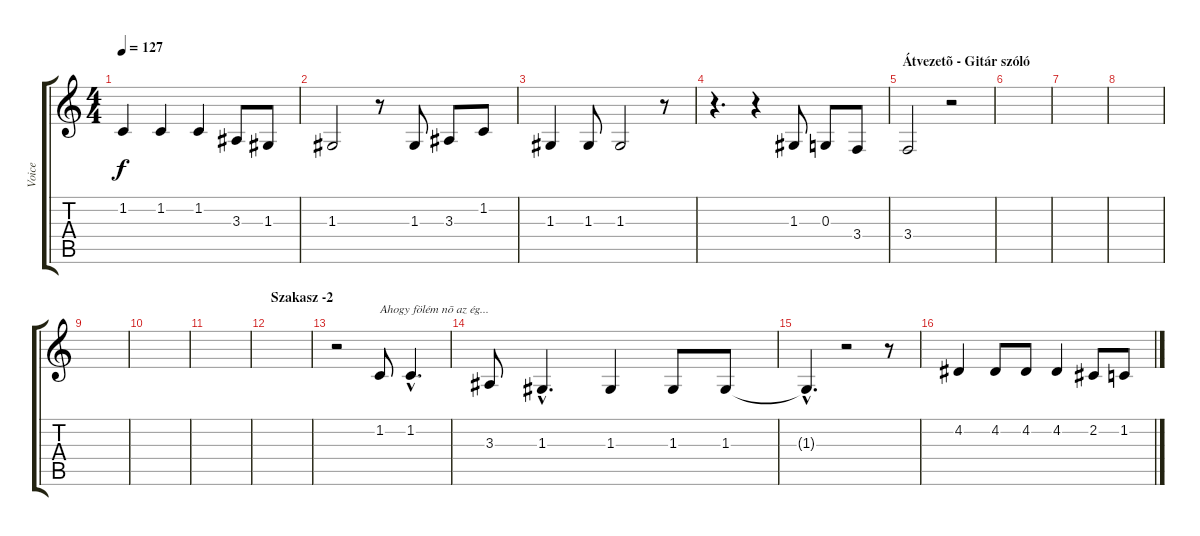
\track ("Voice" "Voice") {instrument tenorsax}
\staff {score tabs}
\tuning (E4 B3 G3 D3 A2 E2) {hide}
\ts (4 4)
\tempo 127
\clef g2
\ks c
1.2.4{dy f} 1.2.4 1.2.4 3.3.8 1.3.8 |
1.3.2 r.8 1.3.8 3.3.8 1.2.8 |
1.3.4 1.3.8 1.3.2 r.8 |
r.4{d} r.4 1.3.8 0.3.8 3.4.8 |
\section ("" "Átvezetõ - Gitár szóló")
3.4.2 r.2 |
|
|
|
|
|
|
\section ("" "Szakasz -2")
|
r.2 1.2.8{txt "Ahogy fölém nõ az ég..."} 1.2{hac}.4{d} |
3.3.8 1.3{hac}.4{d} 1.3.4 1.3.8 1.3.8 |
1.3{hac t}.4{d} r.2 r.8 |
4.2.4 4.2.8 4.2.8 4.2.4 2.2.8 1.2.8
